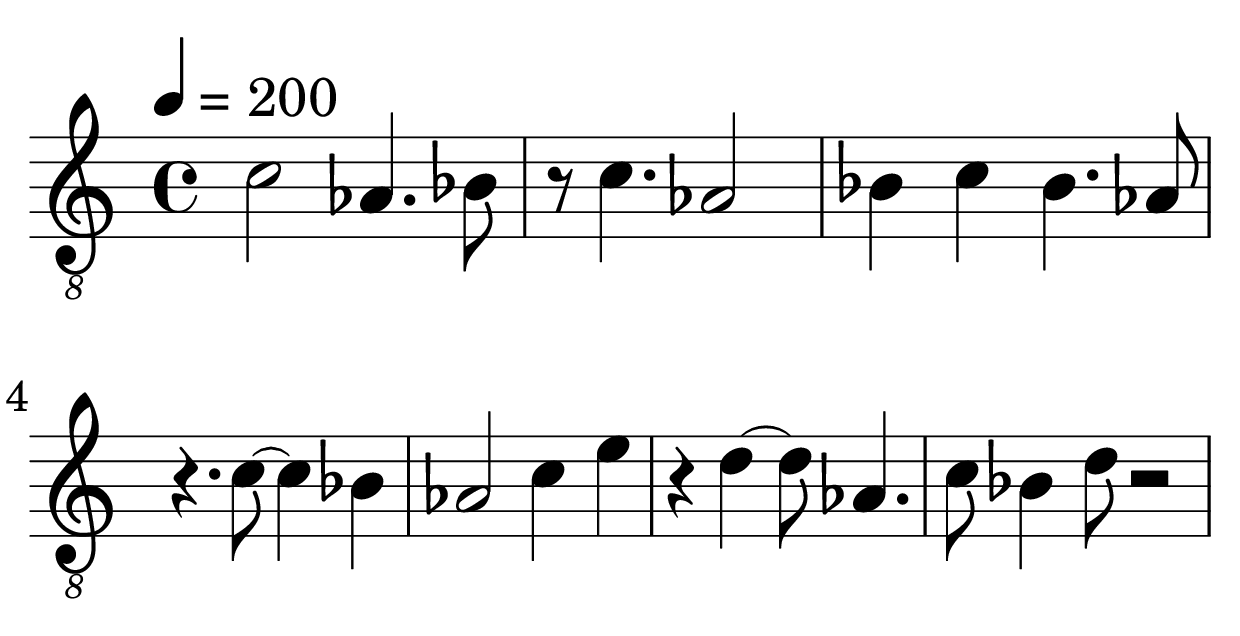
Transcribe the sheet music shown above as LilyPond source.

\version "2.24.1"

\include "page.ly"
\include "swing.ly"

global = {
  \time 4/4
  \tempo 4 = 200
}

count_in = \new DrumStaff {
  \global
  \drummode
  {
    cl4 cl  cl  cl  |
  }
}

pulse = \new DrumStaff {
  \global
  \drummode
  {
    \repeat unfold 7
    {
      r4  hh  r   hh  |
    }
  }
}

music = \new Staff \with { midiInstrument = "electric guitar (jazz)" } {
  \global
  \clef "treble_8"
  \relative c'
  {
    % ------+-------|-------+-------|-------+-------|-------+-------|
    c2                              aes4.                   bes8    |
    r8      c4.                     aes2                            |
    bes4            c               bes4.                   aes8    |
    r4.                     c8 ~    c4              bes             |
    aes2                            c4              e               |
    r4              d ~             d8      aes4.                   |
    c8      bes4            d8      r2                              |
  }
}

\score {
  {
    \music
  }
  \layout { }
}

\score {
  \applySwing 8 #'(4 3)
  {
    \count_in
    <<
      \music
      \pulse
    >>
  }
  \midi { }
}
